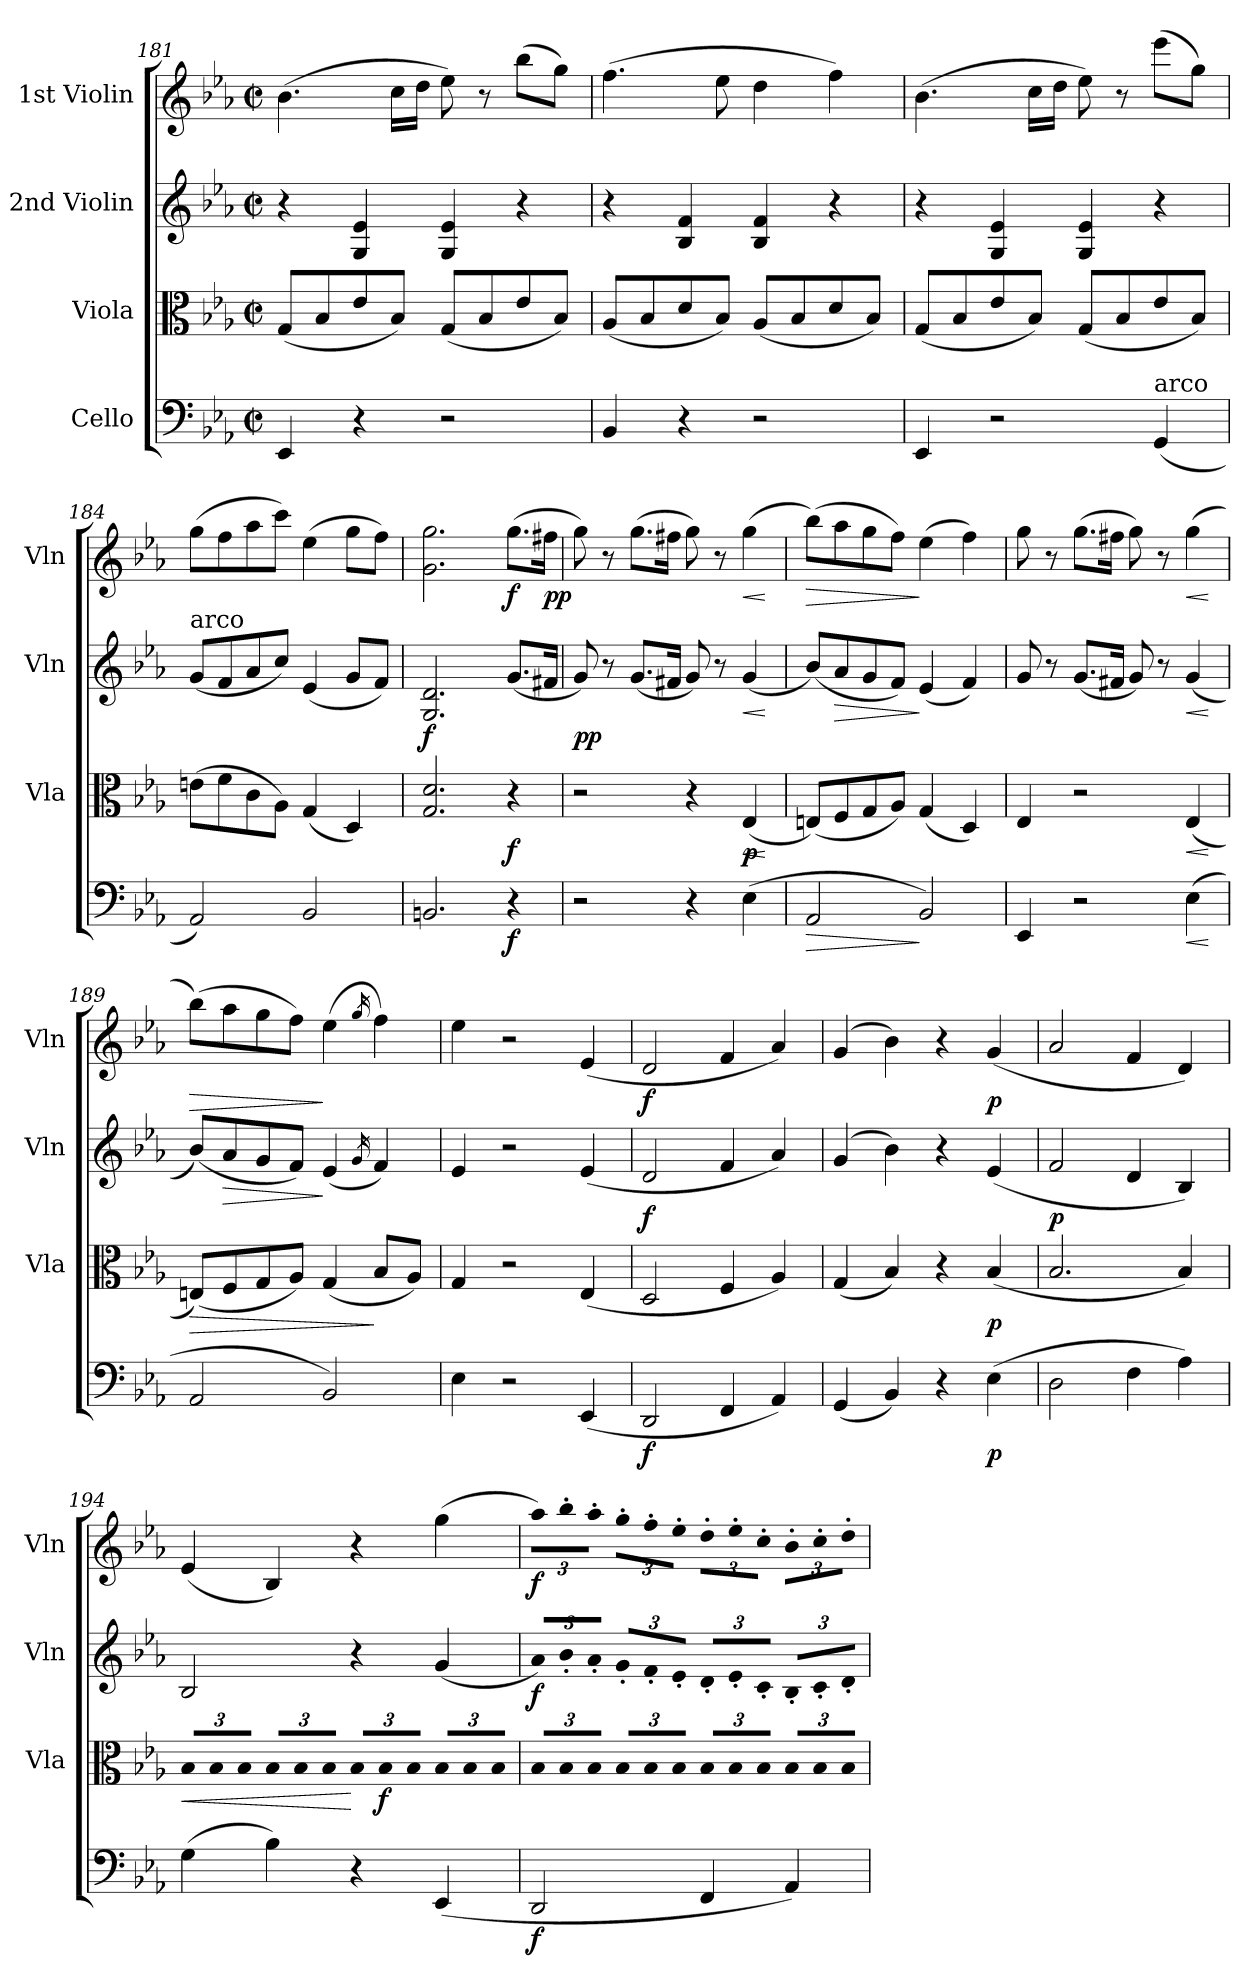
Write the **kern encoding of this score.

**kern	**dynam	**kern	**dynam	**kern	**dynam	**kern	**dynam
*part4	*part4	*part3	*part3	*part2	*part2	*part1	*part1
*staff4	*staff4	*staff3	*staff3	*staff2	*staff2	*staff1	*staff1
*I"Cello	*	*I"Viola	*	*I"2nd Violin	*	*I"1st Violin	*
*	*	*I'Vla	*	*I'Vln	*	*I'Vln	*
*clefF4	*	*clefC3	*	*clefG2	*	*clefG2	*
*k[b-e-a-]	*	*k[b-e-a-]	*	*k[b-e-a-]	*	*k[b-e-a-]	*
*E-:	*	*E-:	*	*E-:	*	*E-:	*
*M2/2	*	*M2/2	*	*M2/2	*	*M2/2	*
*met(c|)	*	*met(c|)	*	*met(c|)	*	*met(c|)	*
=181	=181	=181	=181	=181	=181	=181	=181
4EE-/	.	(8G/L	.	4r	.	(4.b-\	.
.	.	8B-/	.	.	.	.	.
4r	.	8e-/	.	4G/ 4e-/	.	.	.
.	.	8B-/J)	.	.	.	16cc\LL	.
.	.	.	.	.	.	16dd\JJ	.
2r	.	(8G/L	.	4G/ 4e-/	.	8ee-\)	.
.	.	8B-/	.	.	.	8r	.
.	.	8e-/	.	4r	.	(8bb-\L	.
.	.	8B-/J)	.	.	.	8gg\J)	.
=182	=182	=182	=182	=182	=182	=182	=182
4BB-/	.	(8A-/L	.	4r	.	(4.ff\	.
.	.	8B-/	.	.	.	.	.
4r	.	8d/	.	4B-/ 4f/	.	.	.
.	.	8B-/J)	.	.	.	8ee-\	.
2r	.	(8A-/L	.	4B-/ 4f/	.	4dd\	.
.	.	8B-/	.	.	.	.	.
.	.	8d/	.	4r	.	4ff\)	.
.	.	8B-/J)	.	.	.	.	.
=183	=183	=183	=183	=183	=183	=183	=183
4EE-/	.	(8G/L	.	4r	.	(4.b-\	.
.	.	8B-/	.	.	.	.	.
2r	.	8e-/	.	4G/ 4e-/	.	.	.
.	.	8B-/J)	.	.	.	16cc\LL	.
.	.	.	.	.	.	16dd\JJ	.
.	.	(8G/L	.	4G/ 4e-/	.	8ee-\)	.
.	.	8B-/	.	.	.	8r	.
!LO:TX:a:t=arco	!	!	!	!	!	!	!
(4GG/	.	8e-/	.	4r	.	(8eee-\L	.
.	.	8B-/J)	.	.	.	8gg\J)	.
!!LO:LB:g=z
=184	=184	=184	=184	=184	=184	=184	=184
!	!	!	!	!LO:TX:a:t=arco	!	!	!
2AA-/)	.	(8en\L	.	(8g/L	.	(8gg\L	.
.	.	8f\	.	8f/	.	8ff\	.
.	.	8c\	.	8a-/	.	8aa-\	.
.	.	8A-\J)	.	8cc/J)	.	8ccc\J)	.
2BB-/	.	(4G/	.	(4e-/	.	(4ee-\	.
.	.	4D/)	.	8g/L	.	8gg\L	.
.	.	.	.	8f/J)	.	8ff\J)	.
=185	=185	=185	=185	=185	=185	=185	=185
!	!	!	!LO:DY:a	!	!	!	!
2.BBn/	.	2.G/ 2.d/	f	2.G/ 2.d/	.	2.g\ 2.gg\	.
!	!LO:DY:b	!	!LO:DY:b	!	!	!	!LO:DY:b
4r	f	4r	f	(8.g/L	.	(8.gg\L	f
!	!	!	!	!	!	!	!LO:DY:b
.	.	.	.	16f#X/Jk	.	16ff#X\Jk	pp
=186	=186	=186	=186	=186	=186	=186	=186
!	!	!	!LO:DY:a	!	!	!	!
2r	.	2r	pp	8g/)	.	8gg\)	.
.	.	.	.	8r	.	8r	.
.	.	.	.	(8.g/L	.	(8.gg\L	.
.	.	.	.	16f#X/Jk	.	16ff#X\Jk	.
4r	.	4r	.	8g/)	.	8gg\)	.
.	.	.	.	8r	.	8r	.
!	!LO:HP:a	!	!	!	!LO:HP:b	!	!LO:HP:b
!	!LO:DY:n=1:a	!	!	!	!	!	!
(4E-\	< p	(4E-/	.	(4g/	<	(4gg\	<
.	[	.	.	.	[	.	[
=187	=187	=187	=187	=187	=187	=187	=187
!	!LO:HP:b	!	!	!	!	!	!LO:HP:b
2AA-/	>	(8En/L)	.	(8b-/L)	.	(8bb-\L)	>
!	!	!	!	!	!LO:HP:b	!	!
.	.	8F/	.	8a-/	>	8aa-\	.
.	.	8G/	.	8g/	.	8gg\	.
.	.	8A-/J)	.	8f/J)	.	8ff\J)	.
2BB-/)	]	(4G/	.	(4e-/	]	(4ee-\	]
.	.	4D/)	.	4f/)	.	4ff\)	.
=188	=188	=188	=188	=188	=188	=188	=188
4EE-/	.	4E-/	.	8g/	.	8gg\	.
.	.	.	.	8r	.	8r	.
2r	.	2r	.	(8.g/L	.	(8.gg\L	.
.	.	.	.	16f#X/Jk	.	16ff#X\Jk	.
.	.	.	.	8g/)	.	8gg\)	.
.	.	.	.	8r	.	8r	.
!	!LO:HP:b	!	!LO:HP:b	!	!LO:HP:b	!	!LO:HP:b
(4E-\	<	(4E-/	<	(4g/	<	(4gg\	<
.	[	.	[	.	[	.	[
=189	=189	=189	=189	=189	=189	=189	=189
!	!	!	!LO:HP:b	!	!	!	!LO:HP:b
2AA-/	.	(8En/L)	>	(8b-/L)	.	(8bb-\L)	>
!	!	!	!	!	!LO:HP:b	!	!
.	.	8F/	.	8a-/	>	8aa-\	.
.	.	8G/	.	8g/	.	8gg\	.
.	.	8A-/J)	.	8f/J)	.	8ff\J)	.
2BB-/)	.	(4G/	.	(4e-/	]	(4ee-\	]
.	.	.	.	16qg/	.	16qgg/	.
.	.	8B-/L	]	4f/)	.	4ff\)	.
.	.	8A-/J)	.	.	.	.	.
=190	=190	=190	=190	=190	=190	=190	=190
4E-\	.	4G/	.	4e-/	.	4ee-\	.
2r	.	2r	.	2r	.	2r	.
(4EE-/	.	(4E-/	.	(4e-/	.	(4e-/	.
=191	=191	=191	=191	=191	=191	=191	=191
!	!LO:DY:b	!	!LO:DY:a	!	!	!	!LO:DY:b
2DD/	f	2D/	f	2d/	.	2d/	f
4FF/	.	4F/	.	4f/	.	4f/	.
4AA-/)	.	4A-/)	.	4a-/)	.	4a-/)	.
=192	=192	=192	=192	=192	=192	=192	=192
(4GG/	.	(4G/	.	(4g/	.	(4g/	.
4BB-/)	.	4B-/)	.	4b-\)	.	4b-\)	.
4r	.	4r	.	4r	.	4r	.
!	!LO:DY:b	!	!LO:DY:b	!	!	!	!LO:DY:b
(4E-\	p	(4B-/	p	(4e-/	.	(4g/	p
!!LO:LB:g=z
=193	=193	=193	=193	=193	=193	=193	=193
!	!	!	!LO:DY:a	!	!	!	!
2D\	.	2.B-/	p	2f/	.	2a-/	.
4F\	.	.	.	4d/	.	4f/	.
4A-\)	.	4B-/)	.	4B-/)	.	4d/)	.
=194	=194	=194	=194	=194	=194	=194	=194
!	!	!LO:N:vis=8	!LO:HP:b	!	!	!	!
(4G\	.	12B-/L	<	2B-/	.	(4e-/	.
!	!	!LO:N:vis=8	!	!	!	!	!
.	.	12B-/	.	.	.	.	.
!	!	!LO:N:vis=8	!	!	!	!	!
.	.	12B-/J	.	.	.	.	.
!	!	!LO:N:vis=8	!	!	!	!	!
4B-\)	.	12B-/L	.	.	.	4B-/)	.
!	!	!LO:N:vis=8	!	!	!	!	!
.	.	12B-/	.	.	.	.	.
!	!	!LO:N:vis=8	!	!	!	!	!
.	.	12B-/J	.	.	.	.	.
!	!	!LO:N:vis=8	!	!	!	!	!
4r	.	12B-/L	[	4r	.	4r	.
!	!	!LO:N:vis=8	!LO:DY:b	!	!	!	!
.	.	12B-/	f	.	.	.	.
!	!	!LO:N:vis=8	!	!	!	!	!
.	.	12B-/J	.	.	.	.	.
!	!	!LO:N:vis=8	!	!	!	!	!
(4EE-/	.	12B-/L	.	(4g/	.	(4gg\	.
!	!	!LO:N:vis=8	!	!	!	!	!
.	.	12B-/	.	.	.	.	.
!	!	!LO:N:vis=8	!	!	!	!	!
.	.	12B-/J	.	.	.	.	.
=195	=195	=195	=195	=195	=195	=195	=195
!	!LO:DY:b	!LO:N:vis=8	!	!LO:N:vis=8	!LO:DY:b	!LO:N:vis=8	!LO:DY:b
2DD/	f	12B-/L	.	12a-/L)	f	12aa-\L)	f
!	!	!LO:N:vis=8	!	!LO:N:vis=8	!	!LO:N:vis=8	!
.	.	12B-/	.	12b-'/	.	12bb-'\	.
!	!	!LO:N:vis=8	!	!LO:N:vis=8	!	!LO:N:vis=8	!
.	.	12B-/J	.	12a-'/J	.	12aa-'\J	.
!	!	!LO:N:vis=8	!	!LO:N:vis=8	!	!LO:N:vis=8	!
.	.	12B-/L	.	12g'/L	.	12gg'\L	.
!	!	!LO:N:vis=8	!	!LO:N:vis=8	!	!LO:N:vis=8	!
.	.	12B-/	.	12f'/	.	12ff'\	.
!	!	!LO:N:vis=8	!	!LO:N:vis=8	!	!LO:N:vis=8	!
.	.	12B-/J	.	12e-'/J	.	12ee-'\J	.
!	!	!LO:N:vis=8	!	!LO:N:vis=8	!	!LO:N:vis=8	!
4FF/	.	12B-/L	.	12d'/L	.	12dd'\L	.
!	!	!LO:N:vis=8	!	!LO:N:vis=8	!	!LO:N:vis=8	!
.	.	12B-/	.	12e-'/	.	12ee-'\	.
!	!	!LO:N:vis=8	!	!LO:N:vis=8	!	!LO:N:vis=8	!
.	.	12B-/J	.	12c'/J	.	12cc'\J	.
!	!	!LO:N:vis=8	!	!LO:N:vis=8	!	!LO:N:vis=8	!
4AA-/)	.	12B-/L	.	12B-'/L	.	12b-'\L	.
!	!	!LO:N:vis=8	!	!LO:N:vis=8	!	!LO:N:vis=8	!
.	.	12B-/	.	12c'/	.	12cc'\	.
!	!	!LO:N:vis=8	!	!LO:N:vis=8	!	!LO:N:vis=8	!
.	.	12B-/J	.	12d'/J	.	12dd'\J	.
=	=	=	=	=	=	=	=
*-	*-	*-	*-	*-	*-	*-	*-
